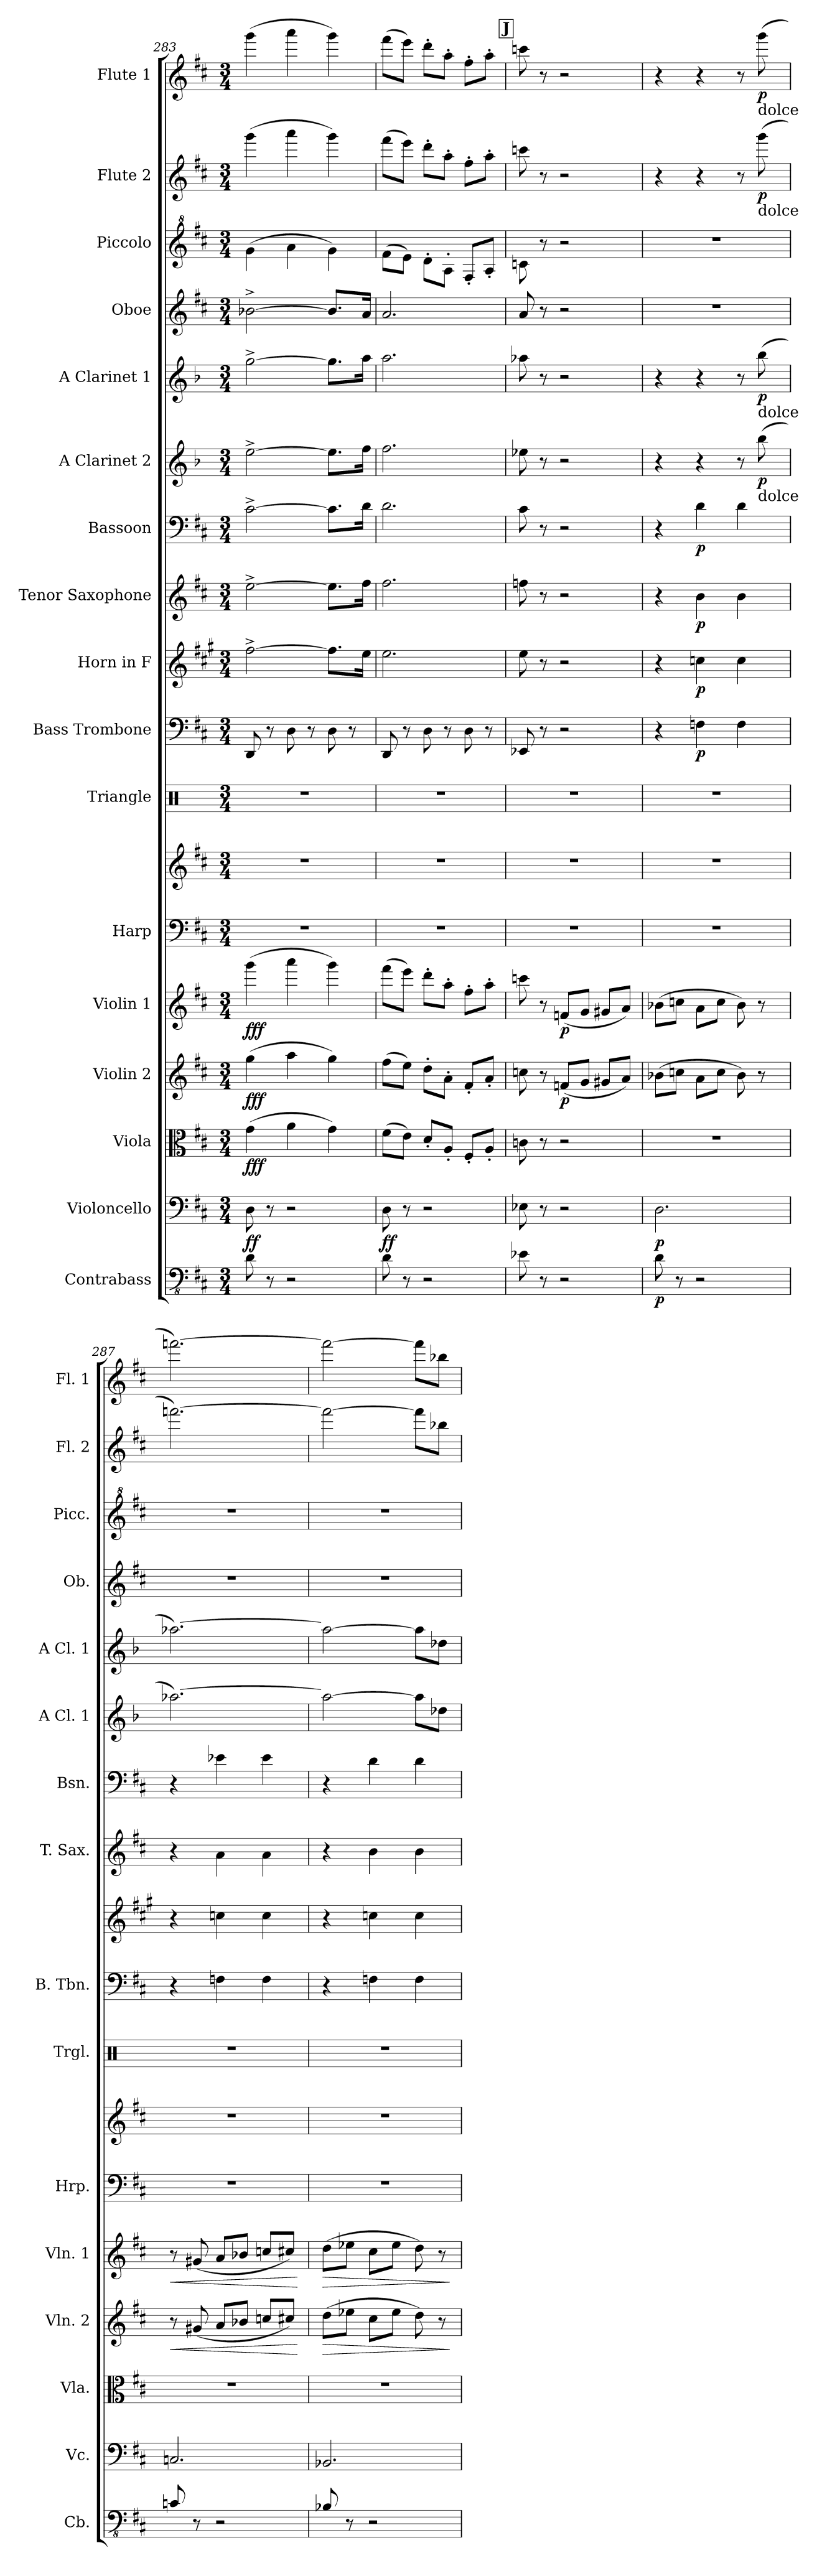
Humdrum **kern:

**kern	**dynam	**kern	**dynam	**kern	**dynam	**kern	**dynam	**kern	**dynam	**kern	**kern	**kern	**kern	**dynam	**kern	**dynam	**kern	**dynam	**kern	**dynam	**kern	**dynam	**kern	**dynam	**kern	**dynam	**kern	**dynam	**kern	**dynam	**kern	**dynam
*part17	*part17	*part16	*part16	*part15	*part15	*part14	*part14	*part13	*part13	*part12	*part12	*part11	*part10	*part10	*part9	*part9	*part8	*part8	*part7	*part7	*part6	*part6	*part5	*part5	*part4	*part4	*part3	*part3	*part2	*part2	*part1	*part1
*staff18	*staff18	*staff17	*staff17	*staff16	*staff16	*staff15	*staff15	*staff14	*staff14	*staff13	*staff12	*staff11	*staff10	*staff10	*staff9	*staff9	*staff8	*staff8	*staff7	*staff7	*staff6	*staff6	*staff5	*staff5	*staff4	*staff4	*staff3	*staff3	*staff2	*staff2	*staff1	*staff1
*I"Contrabass	*	*I"Violoncello	*	*I"Viola	*	*I"Violin 2	*	*I"Violin 1	*	*I"Harp	*	*I"Triangle	*I"Bass Trombone	*	*I"Horn in F	*	*I"Tenor Saxophone	*	*I"Bassoon	*	*I"A Clarinet 2	*	*I"A Clarinet 1	*	*I"Oboe	*	*I"Piccolo	*	*I"Flute 2	*	*I"Flute 1	*
*I'Cb.	*	*I'Vc.	*	*I'Vla.	*	*I'Vln. 2	*	*I'Vln. 1	*	*I'Hrp.	*	*I'Trgl.	*I'B. Tbn.	*	*	*	*I'T. Sax.	*	*I'Bsn.	*	*I'A Cl. 1	*	*I'A Cl. 1	*	*I'Ob.	*	*I'Picc.	*	*I'Fl. 2	*	*I'Fl. 1	*
*clefFv4	*	*clefF4	*	*clefC3	*	*clefG2	*	*clefG2	*	*clefF4	*clefG2	*clefX	*clefF4	*	*clefG2	*	*clefG2	*	*clefF4	*	*clefG2	*	*clefG2	*	*clefG2	*	*clefG^2	*	*clefG2	*	*clefG2	*
*ITrd7c12	*	*	*	*	*	*	*	*	*	*	*	*	*	*	*ITrd4c7	*	*ITrd8c14	*	*	*	*ITrd2c3	*	*ITrd2c3	*	*	*	*ITrd-7c-12	*	*	*	*	*
*k[f#c#]	*	*k[f#c#]	*	*k[f#c#]	*	*k[f#c#]	*	*k[f#c#]	*	*k[f#c#]	*k[f#c#]	*k[]	*k[f#c#]	*	*k[f#c#]	*	*k[f#c#]	*	*k[f#c#]	*	*k[f#c#]	*	*k[f#c#]	*	*k[f#c#]	*	*k[f#c#]	*	*k[f#c#]	*	*k[f#c#]	*
*M3/4	*	*M3/4	*	*M3/4	*	*M3/4	*	*M3/4	*	*M3/4	*M3/4	*M3/4	*M3/4	*	*M3/4	*	*M3/4	*	*M3/4	*	*M3/4	*	*M3/4	*	*M3/4	*	*M3/4	*	*M3/4	*	*M3/4	*
=283	=283	=283	=283	=283	=283	=283	=283	=283	=283	=283	=283	=283	=283	=283	=283	=283	=283	=283	=283	=283	=283	=283	=283	=283	=283	=283	=283	=283	=283	=283	=283	=283
!	!	!	!LO:DY:b	!	!LO:DY:b	!	!LO:DY:b	!	!LO:DY:b	!	!	!	!	!	!	!	!	!	!	!	!	!	!	!	!	!	!	!	!	!	!	!
8DD\	.	8D\	ff	(4g\	fff	(4gg\	fff	(4ggg\	fff	2.r	2.r	2.r	8DD/	.	[2b^\	.	[2e^\	.	[2c#^\	.	[2cc#^\	.	[2ee^\	.	[2b-X^\	.	(4ggg\	.	(4ggg\	.	(4ggg\	.
8r	.	8r	.	.	.	.	.	.	.	.	.	.	8r	.	.	.	.	.	.	.	.	.	.	.	.	.	.	.	.	.	.	.
2r	.	2r	.	4a\	.	4aa\	.	4aaa\	.	.	.	.	8D\	.	.	.	.	.	.	.	.	.	.	.	.	.	4aaa\	.	4aaa\	.	4aaa\	.
.	.	.	.	.	.	.	.	.	.	.	.	.	8r	.	.	.	.	.	.	.	.	.	.	.	.	.	.	.	.	.	.	.
.	.	.	.	4g\)	.	4gg\)	.	4ggg\)	.	.	.	.	8D\	.	8.b\L]	.	8.e\L]	.	8.c#\L]	.	8.cc#\L]	.	8.ee\L]	.	8.b-/L]	.	4ggg\)	.	4ggg\)	.	4ggg\)	.
.	.	.	.	.	.	.	.	.	.	.	.	.	8r	.	.	.	.	.	.	.	.	.	.	.	.	.	.	.	.	.	.	.
.	.	.	.	.	.	.	.	.	.	.	.	.	.	.	16a\Jk	.	16f#\Jk	.	16d\Jk	.	16dd\Jk	.	16ff#\Jk	.	16a/Jk	.	.	.	.	.	.	.
=284	=284	=284	=284	=284	=284	=284	=284	=284	=284	=284	=284	=284	=284	=284	=284	=284	=284	=284	=284	=284	=284	=284	=284	=284	=284	=284	=284	=284	=284	=284	=284	=284
!	!	!	!LO:DY:b	!	!	!	!	!	!	!	!	!	!	!	!	!	!	!	!	!	!	!	!	!	!	!	!	!	!	!	!	!
8DD\	.	8D\	ff	(8f#\L	.	(8ff#\L	.	(8fff#\L	.	2.r	2.r	2.r	8DD/	.	2.a\	.	2.f#\	.	2.d\	.	2.dd\	.	2.ff#\	.	2.a/	.	(8fff#\L	.	(8fff#\L	.	(8fff#\L	.
8r	.	8r	.	8e\J)	.	8ee\J)	.	8eee\J)	.	.	.	.	8r	.	.	.	.	.	.	.	.	.	.	.	.	.	8eee\J)	.	8eee\J)	.	8eee\J)	.
2r	.	2r	.	8d'/L	.	8dd'\L	.	8ddd'\L	.	.	.	.	8D\	.	.	.	.	.	.	.	.	.	.	.	.	.	8ddd'\L	.	8ddd'\L	.	8ddd'\L	.
.	.	.	.	8A'/J	.	8a'\J	.	8aa'\J	.	.	.	.	8r	.	.	.	.	.	.	.	.	.	.	.	.	.	8aa'\J	.	8aa'\J	.	8aa'\J	.
.	.	.	.	8F#'/L	.	8f#'/L	.	8ff#'\L	.	.	.	.	8D\	.	.	.	.	.	.	.	.	.	.	.	.	.	8ff#'/L	.	8ff#'\L	.	8ff#'\L	.
.	.	.	.	8A'/J	.	8a'/J	.	8aa'\J	.	.	.	.	8r	.	.	.	.	.	.	.	.	.	.	.	.	.	8aa'/J	.	8aa'\J	.	8aa'\J	.
!!LO:REH:place=s1:a:B:fs=14:t=J
=285	=285	=285	=285	=285	=285	=285	=285	=285	=285	=285	=285	=285	=285	=285	=285	=285	=285	=285	=285	=285	=285	=285	=285	=285	=285	=285	=285	=285	=285	=285	=285	=285
!	!	!	!LO:DY:b	!	!LO:DY:b	!	!LO:DY:b	!	!LO:DY:b	!	!	!	!	!LO:DY:b	!	!LO:DY:b	!	!LO:DY:b	!	!LO:DY:b	!	!LO:DY:b	!	!LO:DY:b	!	!LO:DY:b	!	!LO:DY:b	!	!LO:DY:b	!	!LO:DY:b
8EE-X\	.	8E-X\	other-dynamics	8cn\	other-dynamics	8ccn\	other-dynamics	8cccn\	other-dynamics	2.r	2.r	2.r	8EE-X/	other-dynamics	8a\	other-dynamics	8fn\	other-dynamics	8c#\	other-dynamics	8ccn\	other-dynamics	8ffn\	other-dynamics	8a/	other-dynamics	8cccn\	other-dynamics	8cccn\	other-dynamics	8cccn\	other-dynamics
8r	.	8r	.	8r	.	8r	.	8r	.	.	.	.	8r	.	8r	.	8r	.	8r	.	8r	.	8r	.	8r	.	8r	.	8r	.	8r	.
!	!	!	!	!	!	!	!LO:DY:b	!	!LO:DY:b	!	!	!	!	!	!	!	!	!	!	!	!	!	!	!	!	!	!	!	!	!	!	!
2r	.	2r	.	2r	.	(8fn/L	p	(8fn/L	p	.	.	.	2r	.	2r	.	2r	.	2r	.	2r	.	2r	.	2r	.	2r	.	2r	.	2r	.
.	.	.	.	.	.	8g/J	.	8g/J	.	.	.	.	.	.	.	.	.	.	.	.	.	.	.	.	.	.	.	.	.	.	.	.
.	.	.	.	.	.	8g#X/L	.	8g#X/L	.	.	.	.	.	.	.	.	.	.	.	.	.	.	.	.	.	.	.	.	.	.	.	.
.	.	.	.	.	.	8a/J)	.	8a/J)	.	.	.	.	.	.	.	.	.	.	.	.	.	.	.	.	.	.	.	.	.	.	.	.
=286	=286	=286	=286	=286	=286	=286	=286	=286	=286	=286	=286	=286	=286	=286	=286	=286	=286	=286	=286	=286	=286	=286	=286	=286	=286	=286	=286	=286	=286	=286	=286	=286
!	!LO:DY:b	!	!LO:DY:b	!	!	!	!	!	!	!	!	!	!	!	!	!	!	!	!	!	!	!	!	!	!	!	!	!	!	!	!	!
8DD\	p	2.D\	p	2.r	.	(8b-X\L	.	(8b-X\L	.	2.r	2.r	2.r	4r	.	4r	.	4r	.	4r	.	4r	.	4r	.	2.r	.	2.r	.	4r	.	4r	.
8r	.	.	.	.	.	8ccn\J	.	8ccn\J	.	.	.	.	.	.	.	.	.	.	.	.	.	.	.	.	.	.	.	.	.	.	.	.
!	!	!	!	!	!	!	!	!	!	!	!	!	!	!LO:DY:b	!	!LO:DY:b	!	!LO:DY:b	!	!LO:DY:b	!	!	!	!	!	!	!	!	!	!	!	!
2r	.	.	.	.	.	8a\L	.	8a\L	.	.	.	.	4Fn\	p	4fn\	p	4B\	p	4d\	p	4r	.	4r	.	.	.	.	.	4r	.	4r	.
.	.	.	.	.	.	8cc\J	.	8cc\J	.	.	.	.	.	.	.	.	.	.	.	.	.	.	.	.	.	.	.	.	.	.	.	.
.	.	.	.	.	.	8b-\)	.	8b-\)	.	.	.	.	4F\	.	4f\	.	4B\	.	4d\	.	8r	.	8r	.	.	.	.	.	8r	.	8r	.
!	!	!	!	!	!	!	!	!	!	!	!	!	!	!	!	!	!	!	!	!	!	!	!	!	!	!	!	!	!	!	!LO:TX:b:t=dolce	!
!	!	!	!	!	!	!	!	!	!	!	!	!	!	!	!	!	!	!	!	!	!	!	!	!	!	!	!	!	!LO:TX:b:t=dolce	!	!	!
!	!	!	!	!	!	!	!	!	!	!	!	!	!	!	!	!	!	!	!	!	!	!	!LO:TX:b:t=dolce	!	!	!	!	!	!	!	!	!
!	!	!	!	!	!	!	!	!	!	!	!	!	!	!	!	!	!	!	!	!	!LO:TX:b:t=dolce	!	!	!	!	!	!	!	!	!	!	!
!	!	!	!	!	!	!	!	!	!	!	!	!	!	!	!	!	!	!	!	!	!	!LO:DY:b	!	!LO:DY:b	!	!	!	!	!	!LO:DY:b	!	!LO:DY:b
.	.	.	.	.	.	8r	.	8r	.	.	.	.	.	.	.	.	.	.	.	.	(8gg\	p	(8gg\	p	.	.	.	.	(8ggg\	p	(8ggg\	p
!!LO:PB:g=z
=287	=287	=287	=287	=287	=287	=287	=287	=287	=287	=287	=287	=287	=287	=287	=287	=287	=287	=287	=287	=287	=287	=287	=287	=287	=287	=287	=287	=287	=287	=287	=287	=287
!	!	!	!	!	!	!	!LO:HP:b	!	!LO:HP:b	!	!	!	!	!	!	!	!	!	!	!	!	!	!	!	!	!	!	!	!	!	!	!
8CCn/	.	2.Cn/	.	2.r	.	8r	<	8r	<	2.r	2.r	2.r	4r	.	4r	.	4r	.	4r	.	[2.ffn\)	.	[2.ffn\)	.	2.r	.	2.r	.	[2.fffn\)	.	[2.fffn\)	.
8r	.	.	.	.	.	(8g#X/	.	(8g#X/	.	.	.	.	.	.	.	.	.	.	.	.	.	.	.	.	.	.	.	.	.	.	.	.
2r	.	.	.	.	.	8a/L	.	8a/L	.	.	.	.	4Fn\	.	4fn\	.	4A\	.	4e-X\	.	.	.	.	.	.	.	.	.	.	.	.	.
.	.	.	.	.	.	8b-X/J	.	8b-X/J	.	.	.	.	.	.	.	.	.	.	.	.	.	.	.	.	.	.	.	.	.	.	.	.
.	.	.	.	.	.	8ccn/L	.	8ccn/L	.	.	.	.	4F\	.	4f\	.	4A\	.	4e-\	.	.	.	.	.	.	.	.	.	.	.	.	.
.	.	.	.	.	.	8cc#X/J)	.	8cc#X/J)	.	.	.	.	.	.	.	.	.	.	.	.	.	.	.	.	.	.	.	.	.	.	.	.
.	.	.	.	.	.	.	[	.	[	.	.	.	.	.	.	.	.	.	.	.	.	.	.	.	.	.	.	.	.	.	.	.
=288	=288	=288	=288	=288	=288	=288	=288	=288	=288	=288	=288	=288	=288	=288	=288	=288	=288	=288	=288	=288	=288	=288	=288	=288	=288	=288	=288	=288	=288	=288	=288	=288
!	!	!	!	!	!	!	!LO:HP:b	!	!LO:HP:b	!	!	!	!	!	!	!	!	!	!	!	!	!	!	!	!	!	!	!	!	!	!	!
8BBB-X/	.	2.BB-X/	.	2.r	.	(8dd\L	>	(8dd\L	>	2.r	2.r	2.r	4r	.	4r	.	4r	.	4r	.	2ff\_	.	2ff\_	.	2.r	.	2.r	.	2fff\_	.	2fff\_	.
8r	.	.	.	.	.	8ee-X\J	.	8ee-X\J	.	.	.	.	.	.	.	.	.	.	.	.	.	.	.	.	.	.	.	.	.	.	.	.
2r	.	.	.	.	.	8cc#\L	.	8cc#\L	.	.	.	.	4Fn\	.	4fn\	.	4B\	.	4d\	.	.	.	.	.	.	.	.	.	.	.	.	.
.	.	.	.	.	.	8ee-\J	.	8ee-\J	.	.	.	.	.	.	.	.	.	.	.	.	.	.	.	.	.	.	.	.	.	.	.	.
.	.	.	.	.	.	8dd\)	.	8dd\)	.	.	.	.	4F\	.	4f\	.	4B\	.	4d\	.	8ff\L]	.	8ff\L]	.	.	.	.	.	8fff\L]	.	8fff\L]	.
.	.	.	.	.	.	8r	.	8r	.	.	.	.	.	.	.	.	.	.	.	.	8b-X\J	.	8b-X\J	.	.	.	.	.	8bb-X\J	.	8bb-X\J	.
.	.	.	.	.	.	.	]	.	]	.	.	.	.	.	.	.	.	.	.	.	.	.	.	.	.	.	.	.	.	.	.	.
=	=	=	=	=	=	=	=	=	=	=	=	=	=	=	=	=	=	=	=	=	=	=	=	=	=	=	=	=	=	=	=	=
*-	*-	*-	*-	*-	*-	*-	*-	*-	*-	*-	*-	*-	*-	*-	*-	*-	*-	*-	*-	*-	*-	*-	*-	*-	*-	*-	*-	*-	*-	*-	*-	*-
